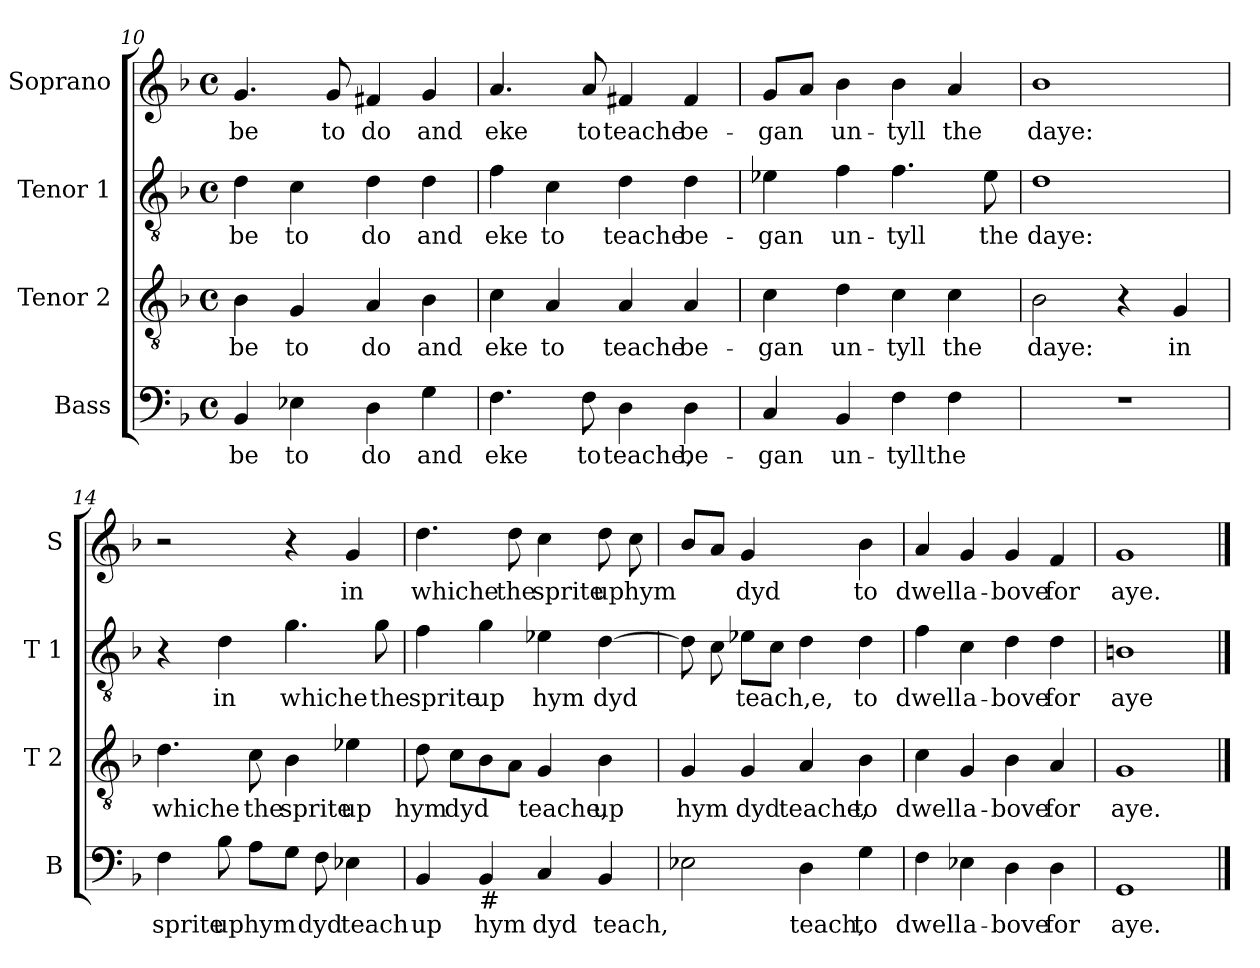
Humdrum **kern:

**kern	**text	**kern	**text	**kern	**text	**kern	**text
*part4	*part4	*part3	*part3	*part2	*part2	*part1	*part1
*staff4	*staff4	*staff3	*staff3	*staff2	*staff2	*staff1	*staff1
*I"Bass	*	*I"Tenor 2	*	*I"Tenor 1	*	*I"Soprano	*
*I'B	*	*I'T 2	*	*I'T 1	*	*I'S	*
!!LO:PB:g=z
*clefF4	*	*clefGv2	*	*clefGv2	*	*clefG2	*
*k[b-]	*	*k[b-]	*	*k[b-]	*	*k[b-]	*
*F:	*	*F:	*	*F:	*	*F:	*
*M4/4	*	*M4/4	*	*M4/4	*	*M4/4	*
*met(c)	*	*met(c)	*	*met(c)	*	*met(c)	*
=10	=10	=10	=10	=10	=10	=10	=10
!	!LO:LY:b	!	!LO:LY:b	!	!LO:LY:b	!	!LO:LY:b
4BB-/	be	4B-\	be	4d\	be	4.g/	be
!	!LO:LY:b	!	!LO:LY:b	!	!LO:LY:b	!	!
4E-X\	to	4G/	to	4c\	to	.	.
!	!	!	!	!	!	!	!LO:LY:b
.	.	.	.	.	.	8g/	to
!	!LO:LY:b	!	!LO:LY:b	!	!LO:LY:b	!	!LO:LY:b
4D\	do	4A/	do	4d\	do	4f#X/	do
!	!LO:LY:b	!	!LO:LY:b	!	!LO:LY:b	!	!LO:LY:b
4G\	and	4B-\	and	4d\	and	4g/	and
=11	=11	=11	=11	=11	=11	=11	=11
!	!LO:LY:b	!	!LO:LY:b	!	!LO:LY:b	!	!LO:LY:b
4.F\	eke	4c\	eke	4f\	eke	4.a/	eke
!	!	!	!LO:LY:b	!	!LO:LY:b	!	!
.	.	4A/	to	4c\	to	.	.
!	!LO:LY:b	!	!	!	!	!	!LO:LY:b
8F\	to	.	.	.	.	8a/	to
!	!LO:LY:b	!	!LO:LY:b	!	!LO:LY:b	!	!LO:LY:b
4D\	teache,	4A/	teache	4d\	teache	4f#X/	teache
!	!LO:LY:b	!	!LO:LY:b	!	!LO:LY:b	!	!LO:LY:b
4D\	be-	4A/	be-	4d\	be-	4f#/	be-
=12	=12	=12	=12	=12	=12	=12	=12
!	!LO:LY:b	!	!LO:LY:b	!	!LO:LY:b	!	!LO:LY:b
4C/	-gan	4c\	-gan	4e-X\	-gan	8g/L	-gan
.	.	.	.	.	.	8a/J	.
!	!LO:LY:b	!	!LO:LY:b	!	!LO:LY:b	!	!LO:LY:b
4BB-/	un-	4d\	un-	4f\	un-	4b-\	un-
!	!LO:LY:b	!	!LO:LY:b	!	!LO:LY:b	!	!LO:LY:b
4F\	-tyll	4c\	-tyll	4.f\	-tyll	4b-\	-tyll
!	!LO:LY:b	!	!LO:LY:b	!	!	!	!LO:LY:b
4F\	the	4c\	the	.	.	4a/	the
!	!	!	!	!	!LO:LY:b	!	!
.	.	.	.	8e-\	the	.	.
!!LO:LB:g=z
=13	=13	=13	=13	=13	=13	=13	=13
!	!	!	!LO:LY:b	!	!LO:LY:b	!	!LO:LY:b
1r	.	2B-\	daye:	1d	daye:	1b-	daye:
.	.	4r	.	.	.	.	.
!	!	!	!LO:LY:b	!	!	!	!
.	.	4G/	in	.	.	.	.
=14	=14	=14	=14	=14	=14	=14	=14
!	!LO:LY:b	!	!LO:LY:b	!	!	!	!
4F\	sprite	4.d\	whiche	4r	.	2r	.
!	!LO:LY:b	!	!	!	!LO:LY:b	!	!
8B-\	up	.	.	4d\	in	.	.
!	!LO:LY:b	!	!LO:LY:b	!	!	!	!
8A\L	hym	8c\	the	.	.	.	.
!	!	!	!LO:LY:b	!	!LO:LY:b	!	!
8G\J	.	4B-\	sprite	4.g\	whiche	4r	.
!	!LO:LY:b	!	!	!	!	!	!
8F\	dyd	.	.	.	.	.	.
!	!LO:LY:b	!	!LO:LY:b	!	!	!	!LO:LY:b
4E-X\	teach	4e-X\	up	.	.	4g/	in
!	!	!	!	!	!LO:LY:b	!	!
.	.	.	.	8g\	the	.	.
=15	=15	=15	=15	=15	=15	=15	=15
!	!LO:LY:b	!	!LO:LY:b	!	!LO:LY:b	!	!LO:LY:b
4BB-/	up	8d\	hym	4f\	sprite	4.dd\	whiche
!	!	!	!LO:LY:b	!	!	!	!
.	.	8c\L	dyd	.	.	.	.
!LO:TX:b:t=#	!	!	!	!	!	!	!
!	!LO:LY:b	!	!	!	!LO:LY:b	!	!
4BB-/	hym	8B-\	.	4g\	up	.	.
!	!	!	!	!	!	!	!LO:LY:b
.	.	8A\J	.	.	.	8dd\	the
!	!LO:LY:b	!	!LO:LY:b	!	!LO:LY:b	!	!LO:LY:b
4C/	dyd	4G/	teache,	4e-X\	hym	4cc\	sprite
!	!LO:LY:b	!	!LO:LY:b	!	!LO:LY:b	!	!LO:LY:b
4BB-/	teach,	4B-\	up	[4d\	dyd	8dd\	up
!	!	!	!	!	!	!	!LO:LY:b
.	.	.	.	.	.	8cc\	hym
!!LO:LB:g=z
=16	=16	=16	=16	=16	=16	=16	=16
!	!	!	!LO:LY:b	!	!	!	!
2E-X\	.	4G/	hym	8d\]	.	8b-/L	.
.	.	.	.	8c\	.	8a/J	.
!	!	!	!LO:LY:b	!	!LO:LY:b	!	!LO:LY:b
.	.	4G/	dyd	8e-X\L	teach,e,	4g/	dyd
.	.	.	.	8c\J	.	.	.
!	!LO:LY:b	!	!LO:LY:b	!	!	!	!LO:LY:b
4D\	teach,	4A/	teache,	4d\	.	4f#X/yy	teache,
!	!LO:LY:b	!	!LO:LY:b	!	!LO:LY:b	!	!LO:LY:b
4G\	to	4B-\	to	4d\	to	4b-\	to
=17	=17	=17	=17	=17	=17	=17	=17
!	!LO:LY:b	!	!LO:LY:b	!	!LO:LY:b	!	!LO:LY:b
4F\	dwell	4c\	dwell	4f\	dwell	4a/	dwell
!	!LO:LY:b	!	!LO:LY:b	!	!LO:LY:b	!	!LO:LY:b
4E-X\	a-	4G/	a-	4c\	a-	4g/	a-
!	!LO:LY:b	!	!LO:LY:b	!	!LO:LY:b	!	!LO:LY:b
4D\	-bove	4B-\	-bove	4d\	-bove	4g/	-bove
!	!LO:LY:b	!	!LO:LY:b	!	!LO:LY:b	!	!LO:LY:b
4D\	for	4A/	for	4d\	for	4f/	for
=18	=18	=18	=18	=18	=18	=18	=18
!	!LO:LY:b	!	!LO:LY:b	!	!LO:LY:b	!	!LO:LY:b
1GG	aye.	1G	aye.	1Bn	aye	1g	aye.
==	==	==	==	==	==	==	==
*-	*-	*-	*-	*-	*-	*-	*-
